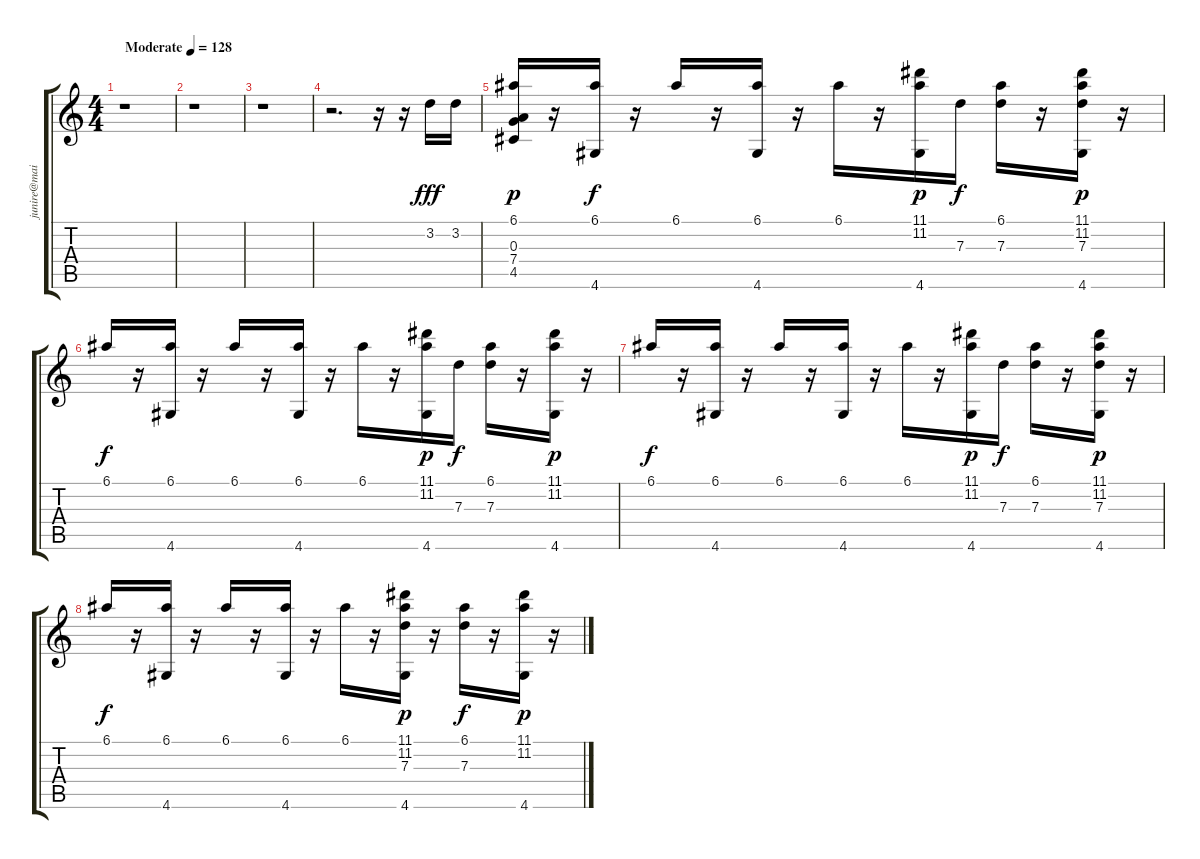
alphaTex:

\track ("junire@mail.ru" "junire@mai") {instrument acousticguitarsteel}
\staff {score tabs}
\tuning (E4 B3 G3 D3 A2 E2) {hide}
\ts (4 4)
\tempo (128 "Moderate")
\clef g2
\ks c
r.1{dy fff instrument acousticguitarsteel} |
r.1 |
r.1 |
r.2{d} r.16 r.16 3.2.16 3.2.16 |
(6.1 0.3 7.4 4.5).16{dy p} r.16 (6.1 4.6).16{dy f} r.16 6.1.16 r.16 (6.1 4.6).16 r.16 6.1.16 r.16 (11.1 11.2 4.6).16{dy p} 7.3.16{dy f} (6.1 7.3).16 r.16 (11.1 11.2 7.3 4.6).16{dy p} r.16 |
6.1.16{dy f} r.16 (6.1 4.6).16 r.16 6.1.16 r.16 (6.1 4.6).16 r.16 6.1.16 r.16 (11.1 11.2 4.6).16{dy p} 7.3.16{dy f} (6.1 7.3).16 r.16 (11.1 11.2 4.6).16{dy p} r.16 |
6.1.16{dy f} r.16 (6.1 4.6).16 r.16 6.1.16 r.16 (6.1 4.6).16 r.16 6.1.16 r.16 (11.1 11.2 4.6).16{dy p} 7.3.16{dy f} (6.1 7.3).16 r.16 (11.1 11.2 7.3 4.6).16{dy p} r.16 |
6.1.16{dy f} r.16 (6.1 4.6).16 r.16 6.1.16 r.16 (6.1 4.6).16 r.16 6.1.16 r.16 (11.1 11.2 7.3 4.6).16{dy p} r.16 (6.1 7.3).16{dy f} r.16 (11.1 11.2 4.6).16{dy p} r.16
